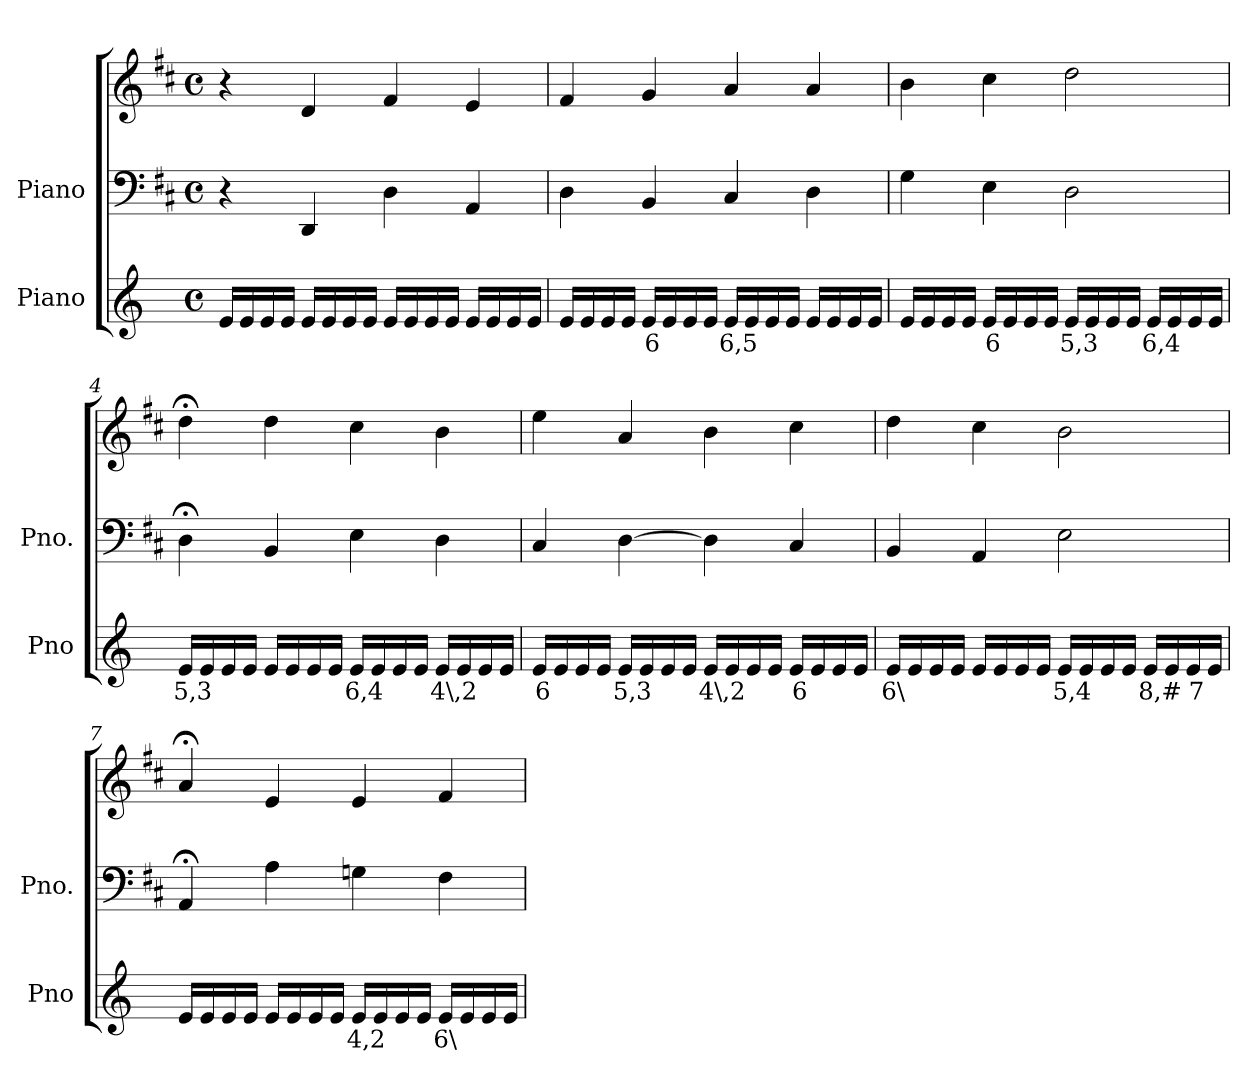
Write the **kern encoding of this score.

**kern	**text	**kern	**kern
*part2	*part2	*part1	*part1
*staff3	*staff3	*staff2	*staff1
*I"Piano	*	*I"Piano	*
*I'Pno	*	*I'Pno.	*
*clefG2	*	*clefF4	*clefG2
*k[]	*	*k[f#c#]	*k[f#c#]
*M4/4	*	*M4/4	*M4/4
*met(c)	*	*met(c)	*met(c)
=1	=1	=1	=1
16e/LL	.	4r	4r
16e/	.	.	.
16e/	.	.	.
16e/JJ	.	.	.
16e/LL	.	4DD/	4d/
16e/	.	.	.
16e/	.	.	.
16e/JJ	.	.	.
16e/LL	.	4D\	4f#/
16e/	.	.	.
16e/	.	.	.
16e/JJ	.	.	.
16e/LL	.	4AA/	4e/
16e/	.	.	.
16e/	.	.	.
16e/JJ	.	.	.
=2	=2	=2	=2
16e/LL	.	4D\	4f#/
16e/	.	.	.
16e/	.	.	.
16e/JJ	.	.	.
!	!LO:LY:b	!	!
16e/LL	6	4BB/	4g/
16e/	.	.	.
16e/	.	.	.
16e/JJ	.	.	.
!	!LO:LY:b	!	!
16e/LL	6,5	4C#/	4a/
16e/	.	.	.
16e/	.	.	.
16e/JJ	.	.	.
16e/LL	.	4D\	4a/
16e/	.	.	.
16e/	.	.	.
16e/JJ	.	.	.
=3	=3	=3	=3
16e/LL	.	4G\	4b\
16e/	.	.	.
16e/	.	.	.
16e/JJ	.	.	.
!	!LO:LY:b	!	!
16e/LL	6	4E\	4cc#\
16e/	.	.	.
16e/	.	.	.
16e/JJ	.	.	.
!	!LO:LY:b	!	!
16e/LL	5,3	2D\	2dd\
16e/	.	.	.
16e/	.	.	.
16e/JJ	.	.	.
!	!LO:LY:b	!	!
16e/LL	6,4	.	.
16e/	.	.	.
16e/	.	.	.
16e/JJ	.	.	.
=4	=4	=4	=4
!	!LO:LY:b	!	!
16e/LL	5,3	4D;<\	4dd;<\
16e/	.	.	.
16e/	.	.	.
16e/JJ	.	.	.
16e/LL	.	4BB/	4dd\
16e/	.	.	.
16e/	.	.	.
16e/JJ	.	.	.
!	!LO:LY:b	!	!
16e/LL	6,4	4E\	4cc#\
16e/	.	.	.
16e/	.	.	.
16e/JJ	.	.	.
!	!LO:LY:b	!	!
16e/LL	4\,2	4D\	4b\
16e/	.	.	.
16e/	.	.	.
16e/JJ	.	.	.
=5	=5	=5	=5
!	!LO:LY:b	!	!
16e/LL	6	4C#/	4ee\
16e/	.	.	.
16e/	.	.	.
16e/JJ	.	.	.
!	!LO:LY:b	!	!
16e/LL	5,3	[4D\	4a/
16e/	.	.	.
16e/	.	.	.
16e/JJ	.	.	.
!	!LO:LY:b	!	!
16e/LL	4\,2	4D\]	4b\
16e/	.	.	.
16e/	.	.	.
16e/JJ	.	.	.
!	!LO:LY:b	!	!
16e/LL	6	4C#/	4cc#\
16e/	.	.	.
16e/	.	.	.
16e/JJ	.	.	.
=6	=6	=6	=6
!	!LO:LY:b	!	!
16e/LL	6\	4BB/	4dd\
16e/	.	.	.
16e/	.	.	.
16e/JJ	.	.	.
16e/LL	.	4AA/	4cc#\
16e/	.	.	.
16e/	.	.	.
16e/JJ	.	.	.
!	!LO:LY:b	!	!
16e/LL	5,4	2E\	2b\
16e/	.	.	.
16e/	.	.	.
16e/JJ	.	.	.
!	!LO:LY:b	!	!
16e/LL	8,#	.	.
16e/	.	.	.
!	!LO:LY:b	!	!
16e/	7	.	.
16e/JJ	.	.	.
=7	=7	=7	=7
16e/LL	.	4AA;</	4a;</
16e/	.	.	.
16e/	.	.	.
16e/JJ	.	.	.
16e/LL	.	4A\	4e/
16e/	.	.	.
16e/	.	.	.
16e/JJ	.	.	.
!	!LO:LY:b	!	!
16e/LL	4,2	4Gn\	4e/
16e/	.	.	.
16e/	.	.	.
16e/JJ	.	.	.
!	!LO:LY:b	!	!
16e/LL	6\	4F#\	4f#/
16e/	.	.	.
16e/	.	.	.
16e/JJ	.	.	.
=	=	=	=
*-	*-	*-	*-
